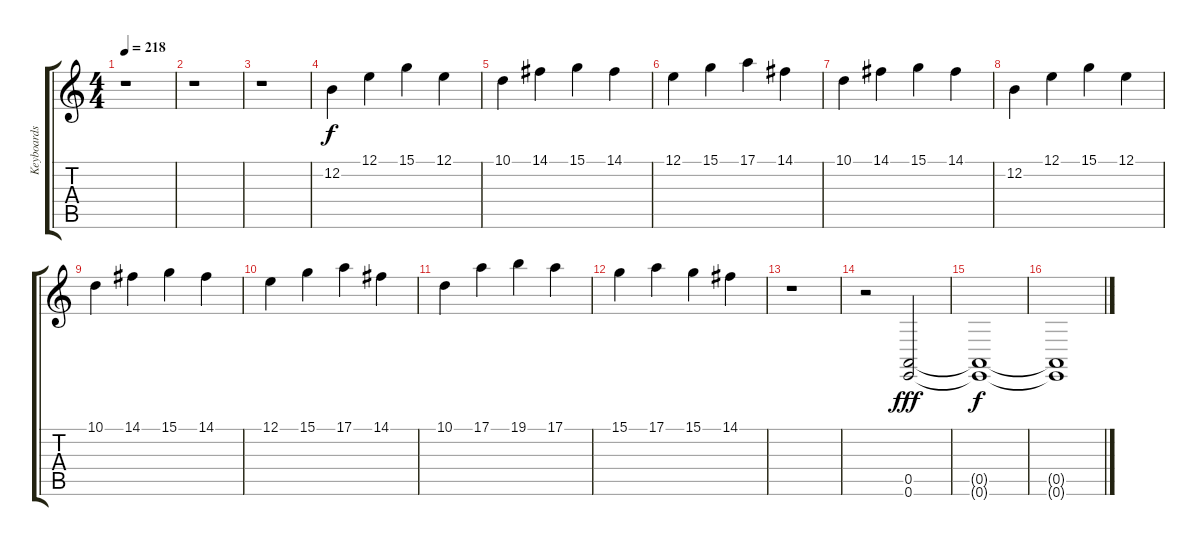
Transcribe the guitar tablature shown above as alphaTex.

\track ("Keyboards 1" "Keyboards ") {instrument musicbox}
\staff {score tabs}
\tuning (E4 B3 G3 D3 A2 E2) {hide}
\ts (4 4)
\tempo 218
\clef g2
\ks c
r.1{dy f} |
r.1 |
r.1 |
12.2.4 12.1.4 15.1.4 12.1.4 |
10.1.4 14.1.4 15.1.4 14.1.4 |
12.1.4 15.1.4 17.1.4 14.1.4 |
10.1.4 14.1.4 15.1.4 14.1.4 |
12.2.4 12.1.4 15.1.4 12.1.4 |
10.1.4 14.1.4 15.1.4 14.1.4 |
12.1.4 15.1.4 17.1.4 14.1.4 |
10.1.4 17.1.4 19.1.4 17.1.4 |
15.1.4 17.1.4 15.1.4 14.1.4 |
r.1 |
r.2 (0.5 0.6).2{dy fff instrument seashore} |
(0.5{t} 0.6{t}).1{dy f volume 6} |
(0.5{t} 0.6{t}).1{volume 0}
